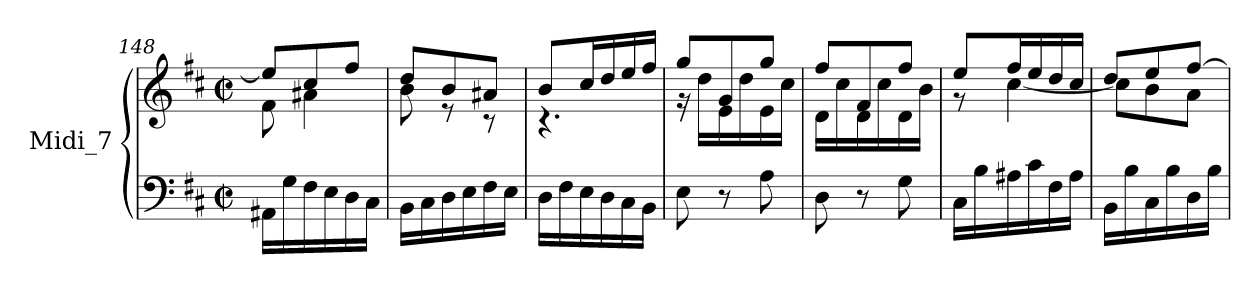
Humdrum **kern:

**kern	**kern
*part1	*part1
*staff2	*staff1
*I"Midi_7	*
!!LO:LB:g=z
*clefF4	*clefG2
*k[f#c#]	*k[f#c#]
*D:	*D:
*M2/2	*M2/2
*met(c|)	*met(c|)
=148	=148
*^	*^
4.ryy	16AA#XLL	8eeL]	8f#\
.	16G	.	.
.	16F#	8cc#	4a#X\
.	16E	.	.
.	16D	8ff#J	.
.	16C#JJ	.	.
=149	=149	=149	=149
4.ryy	16BB\LL	8ddL	8b\
.	16C#\	.	.
.	16D\	8b	8r
.	16E\	.	.
.	16F#\	8a#XJ	8r
.	16E\JJ	.	.
=150	=150	=150	=150
4.ryy	16DLL	8bL	4.r
.	16F#	.	.
.	16E	16cc#L	.
.	16D	16dd	.
.	16C#	16ee	.
.	16BBJJ	16ff#JJ	.
=151	=151	=151	=151
8E	4.ryy	8ggL	16r
.	.	.	16ddLL
8r	.	8g	16e
.	.	.	16dd
8A	.	8ggJ	16e
.	.	.	16cc#JJ
=152	=152	=152	=152
8D	4.ryy	8ff#/L	16d\LL
.	.	.	16cc#\
8r	.	8f#/	16d\
.	.	.	16cc#\
8G	.	8ff#/J	16d\
.	.	.	16b\JJ
!!LO:LB:g=z	!!
=153	=153	=153	=153
16C#LL	4.ryy	8eeL	8r
16B	.	.	.
16A#X	.	16ff#L	[4cc#\
16c#	.	16ee	.
16F#	.	16dd	.
16A#JJ	.	16cc#JJ	.
=154	=154	=154	=154
16BBLL	4.ryy	8dd/L	8cc#\L]
16B	.	.	.
16C#	.	8ee/	8b\
16B	.	.	.
16D	.	[8ff#/J	8a\J
16BJJ	.	.	.
*v	*v	*	*
*	*v	*v
=	=
*-	*-
